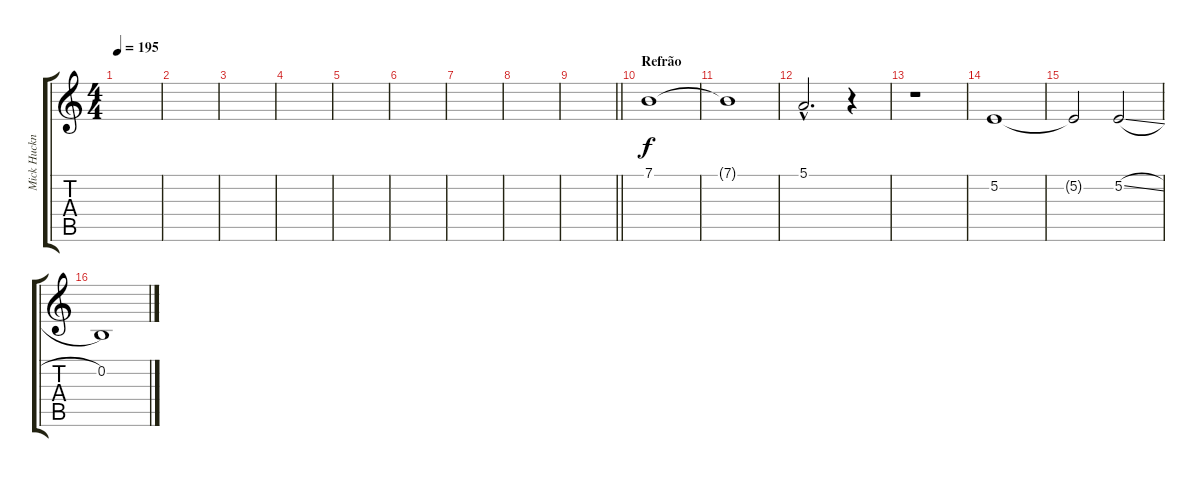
\track ("Mick Hucknal and Fritz Mcintyre (Back Vo" "Mick Huckn") {instrument choiraahs}
\staff {score tabs}
\tuning (E4 B3 G3 D3 A2 E2) {hide}
\ts (4 4)
\tempo 195
\clef g2
\ks c
|
|
|
|
|
|
|
|
\barLineRight lightlight
|
\section ("" "Refrão")
7.1.1 |
7.1{t}.1 |
5.1{hac}.2{d} r.4 |
r.1 |
5.2.1 |
5.2{t}.2 5.2{sl}.2 |
0.2.1
